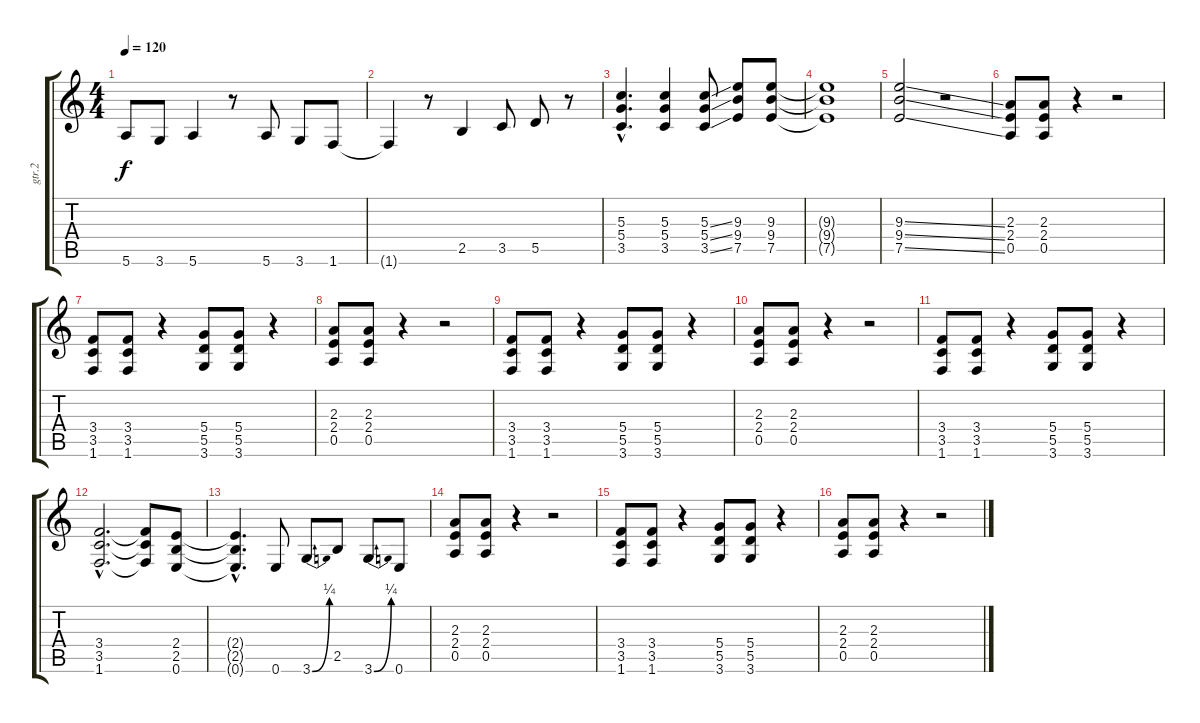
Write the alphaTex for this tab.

\track ("gtr.2" "gtr.2") {instrument distortionguitar}
\staff {score tabs}
\tuning (E4 B3 G3 D3 A2 E2) {hide}
\ts (4 4)
\tempo 120
\clef g2
\ks c
5.6.8{dy f} 3.6.8 5.6.4 r.8 5.6.8 3.6.8 1.6.8 |
1.6{t}.4 r.8 2.5.4 3.5.8 5.5.8 r.8 |
(5.3{hac} 5.4{hac} 3.5{hac}).4{d} (5.3 5.4 3.5).4 (5.3{ss} 5.4{ss} 3.5{ss}).8 (9.3 9.4 7.5).8 (9.3 9.4 7.5).8 |
(9.3{t} 9.4{t} 7.5{t}).1 |
(9.3{ss} 9.4{ss} 7.5{ss}).2 r.2 |
(2.3 2.4 0.5).8 (2.3 2.4 0.5).8 r.4 r.2 |
(3.4 3.5 1.6).8 (3.4 3.5 1.6).8 r.4 (5.4 5.5 3.6).8 (5.4 5.5 3.6).8 r.4 |
(2.3 2.4 0.5).8 (2.3 2.4 0.5).8 r.4 r.2 |
(3.4 3.5 1.6).8 (3.4 3.5 1.6).8 r.4 (5.4 5.5 3.6).8 (5.4 5.5 3.6).8 r.4 |
(2.3 2.4 0.5).8 (2.3 2.4 0.5).8 r.4 r.2 |
(3.4 3.5 1.6).8 (3.4 3.5 1.6).8 r.4 (5.4 5.5 3.6).8 (5.4 5.5 3.6).8 r.4 |
(3.4{hac} 3.5{hac} 1.6{hac}).2{d} (3.4{t} 3.5{t} 1.6{t}).8 (2.4 2.5 0.6).8 |
(2.4{hac t} 2.5{hac t} 0.6{hac t}).4{d} 0.6.8 3.6{be (bend 0 0 60 1)}.8 2.5.8 3.6{be (bend 0 0 60 1)}.8 0.6.8 |
(2.3 2.4 0.5).8 (2.3 2.4 0.5).8 r.4 r.2 |
(3.4 3.5 1.6).8 (3.4 3.5 1.6).8 r.4 (5.4 5.5 3.6).8 (5.4 5.5 3.6).8 r.4 |
(2.3 2.4 0.5).8 (2.3 2.4 0.5).8 r.4 r.2
